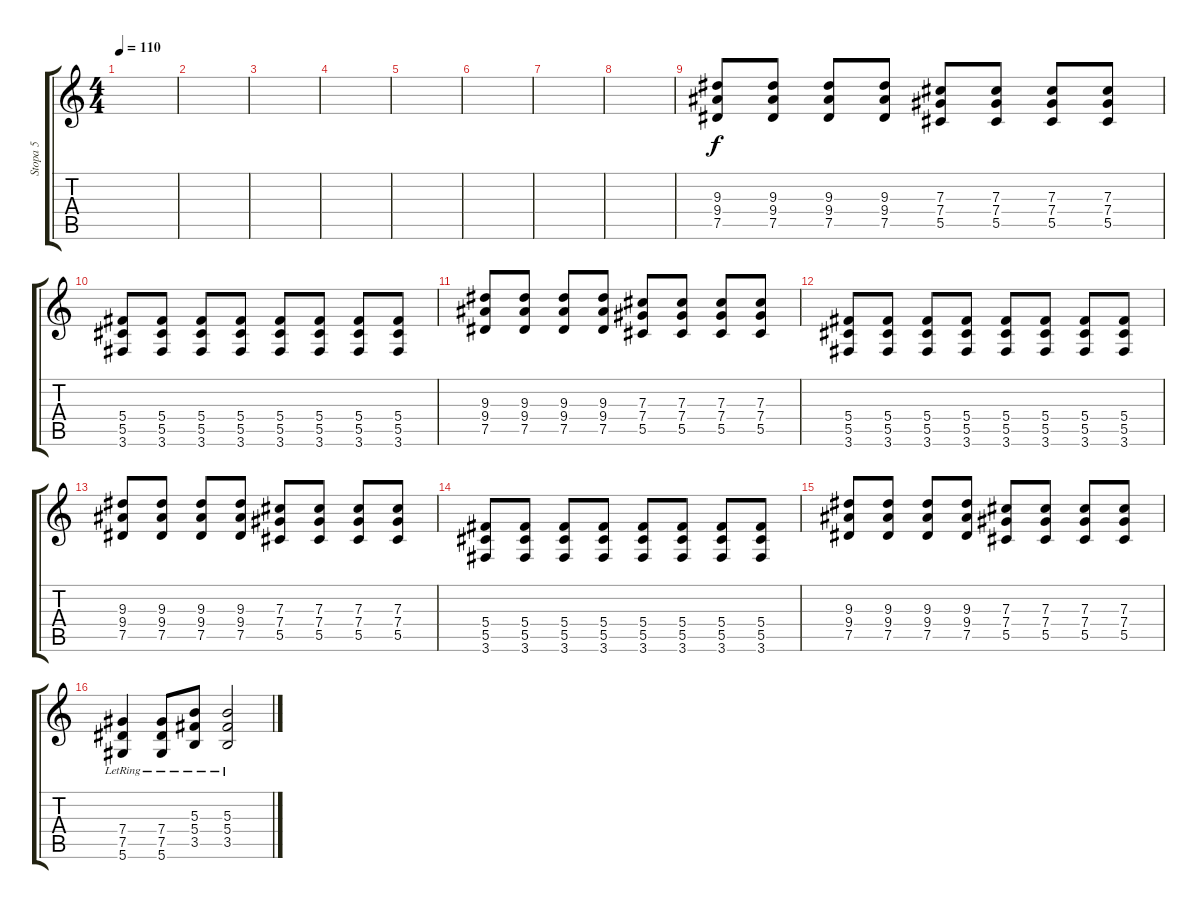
\track ("Stopa 5" "Stopa 5") {instrument distortionguitar}
\staff {score tabs}
\tuning (Eb4 Bb3 Gb3 Db3 Ab2 Eb2) {hide}
\ts (4 4)
\tempo 110
\clef g2
\ks c
|
|
|
|
|
|
|
|
(9.3 9.4 7.5).8 (9.3 9.4 7.5).8 (9.3 9.4 7.5).8 (9.3 9.4 7.5).8 (7.3 7.4 5.5).8 (7.3 7.4 5.5).8 (7.3 7.4 5.5).8 (7.3 7.4 5.5).8 |
(5.4 5.5 3.6).8 (5.4 5.5 3.6).8 (5.4 5.5 3.6).8 (5.4 5.5 3.6).8 (5.4 5.5 3.6).8 (5.4 5.5 3.6).8 (5.4 5.5 3.6).8 (5.4 5.5 3.6).8 |
(9.3 9.4 7.5).8 (9.3 9.4 7.5).8 (9.3 9.4 7.5).8 (9.3 9.4 7.5).8 (7.3 7.4 5.5).8 (7.3 7.4 5.5).8 (7.3 7.4 5.5).8 (7.3 7.4 5.5).8 |
(5.4 5.5 3.6).8 (5.4 5.5 3.6).8 (5.4 5.5 3.6).8 (5.4 5.5 3.6).8 (5.4 5.5 3.6).8 (5.4 5.5 3.6).8 (5.4 5.5 3.6).8 (5.4 5.5 3.6).8 |
(9.3 9.4 7.5).8 (9.3 9.4 7.5).8 (9.3 9.4 7.5).8 (9.3 9.4 7.5).8 (7.3 7.4 5.5).8 (7.3 7.4 5.5).8 (7.3 7.4 5.5).8 (7.3 7.4 5.5).8 |
(5.4 5.5 3.6).8 (5.4 5.5 3.6).8 (5.4 5.5 3.6).8 (5.4 5.5 3.6).8 (5.4 5.5 3.6).8 (5.4 5.5 3.6).8 (5.4 5.5 3.6).8 (5.4 5.5 3.6).8 |
(9.3 9.4 7.5).8 (9.3 9.4 7.5).8 (9.3 9.4 7.5).8 (9.3 9.4 7.5).8 (7.3 7.4 5.5).8 (7.3 7.4 5.5).8 (7.3 7.4 5.5).8 (7.3 7.4 5.5).8 |
(7.4{lr} 7.5{lr} 5.6{lr}).4 (7.4{lr} 7.5{lr} 5.6{lr}).8 (5.3{lr} 5.4{lr} 3.5{lr}).8 (5.3{lr} 5.4{lr} 3.5{lr}).2
